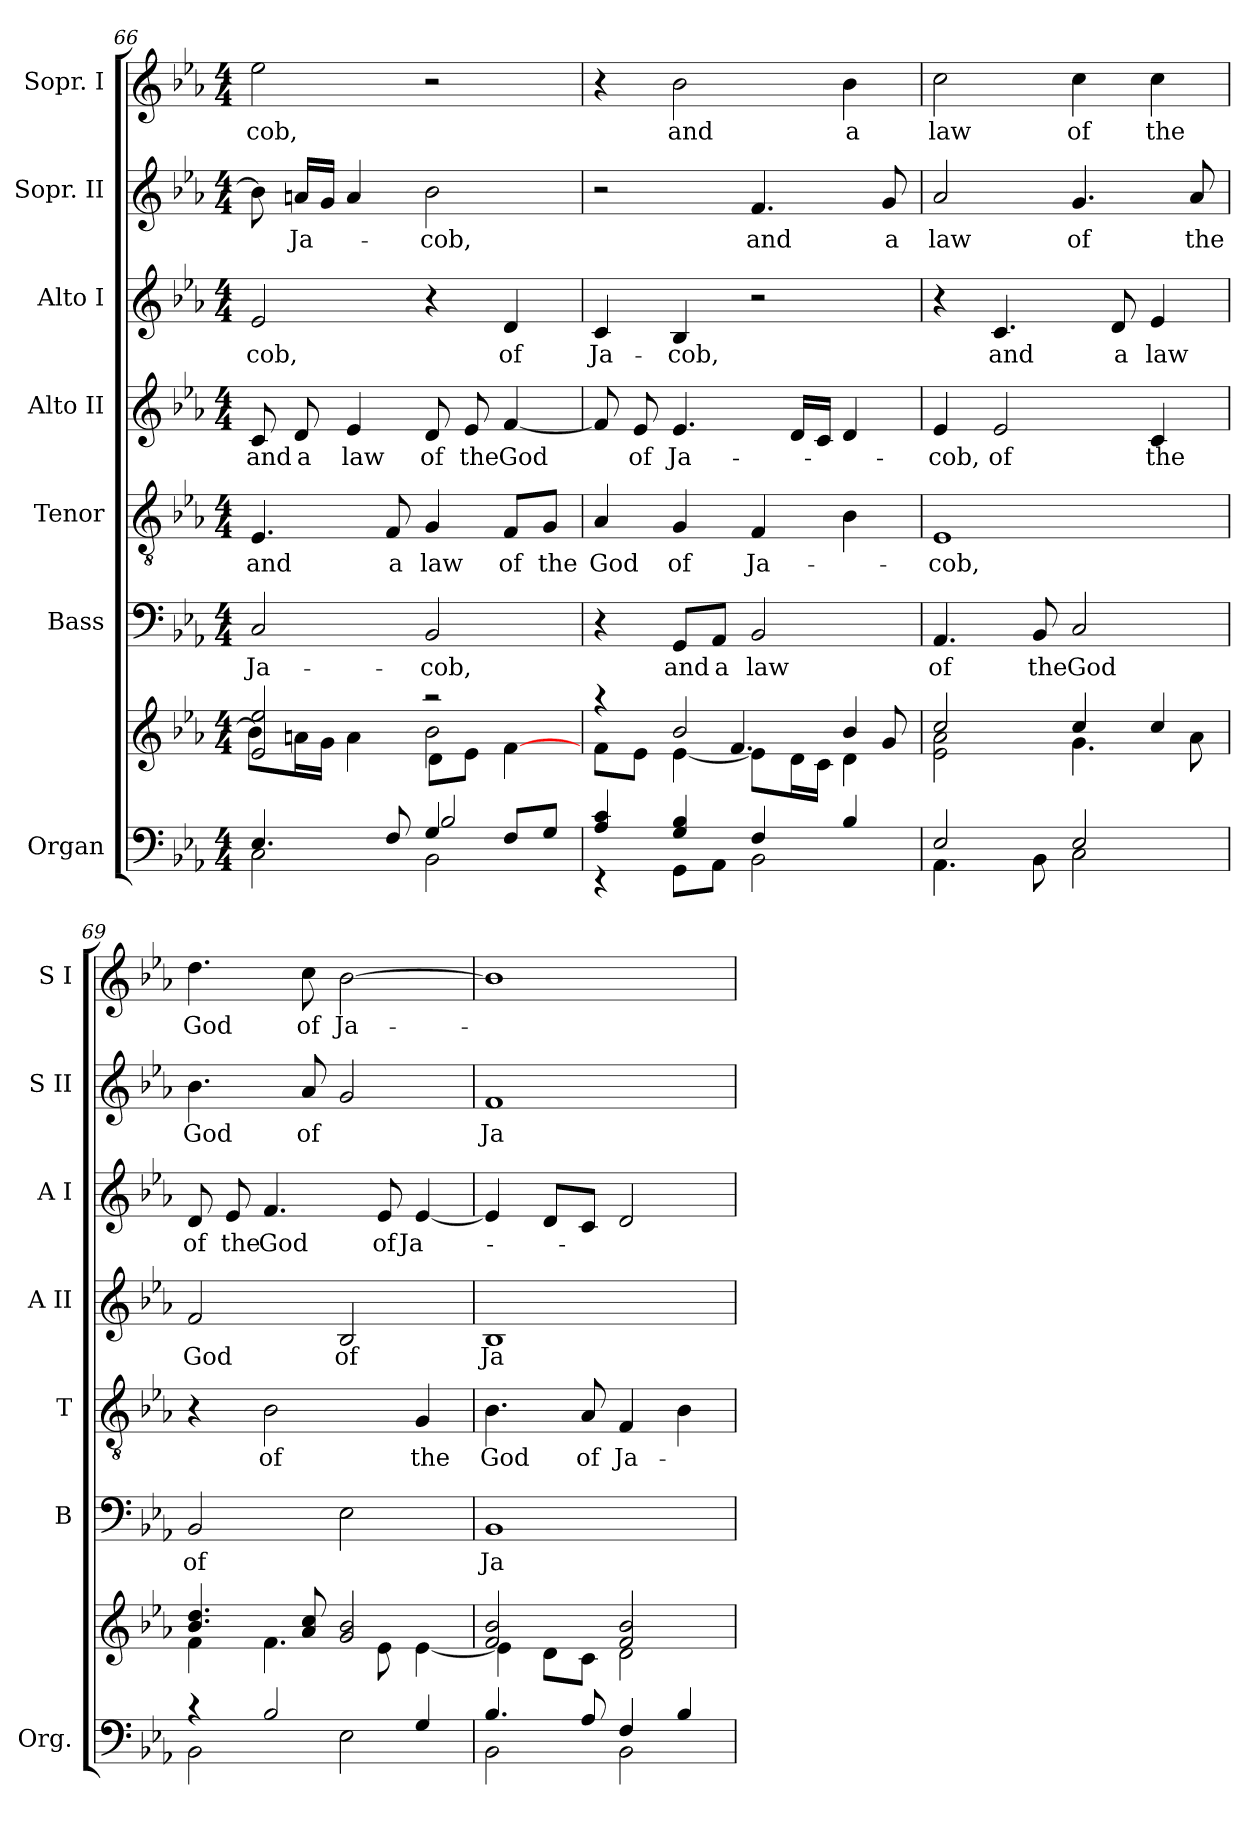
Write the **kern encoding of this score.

**kern	**kern	**kern	**text	**kern	**text	**kern	**text	**kern	**text	**kern	**text	**kern	**text
*part7	*part7	*part6	*part6	*part5	*part5	*part4	*part4	*part3	*part3	*part2	*part2	*part1	*part1
*staff8	*staff7	*staff6	*staff6	*staff5	*staff5	*staff4	*staff4	*staff3	*staff3	*staff2	*staff2	*staff1	*staff1
*I"Organ	*	*I"Bass	*	*I"Tenor	*	*I"Alto II	*	*I"Alto I	*	*I"Sopr. II	*	*I"Sopr. I	*
*I'Org.	*	*I'B	*	*I'T	*	*I'A II	*	*I'A I	*	*I'S II	*	*I'S I	*
*clefF4	*clefG2	*clefF4	*	*clefGv2	*	*clefG2	*	*clefG2	*	*clefG2	*	*clefG2	*
*k[b-e-a-]	*k[b-e-a-]	*k[b-e-a-]	*	*k[b-e-a-]	*	*k[b-e-a-]	*	*k[b-e-a-]	*	*k[b-e-a-]	*	*k[b-e-a-]	*
*E-:	*E-:	*E-:	*	*E-:	*	*E-:	*	*E-:	*	*E-:	*	*E-:	*
*M4/4	*M4/4	*M4/4	*	*M4/4	*	*M4/4	*	*M4/4	*	*M4/4	*	*M4/4	*
=66	=66	=66	=66	=66	=66	=66	=66	=66	=66	=66	=66	=66	=66
*^	*^	*	*	*	*	*	*	*	*	*	*	*	*
*	*^	*	*^	*	*	*	*	*	*	*	*	*	*	*	*
4.E-!/	2C!\	2ryy	2e-!/ 2ee-!/	8b-!\L]	2ryy	2C/	Ja-	4.E-/	and	8c/	and	2e-/	-cob,	8b-\]	.	2ee-\	-cob,
.	.	.	.	16an!\L	.	.	.	.	.	8d/	a	.	.	16an/LL	Ja-	.	.
.	.	.	.	16g!\JJ	.	.	.	.	.	.	.	.	.	16g/JJ	.	.	.
.	.	.	.	4a!\	.	.	.	.	.	4e-/	law	.	.	4a/	.	.	.
8F!/	.	.	.	.	.	.	.	8F/	a	.	.	.	.	.	.	.	.
4G!/	2BB-!\	2B-!/	2raa	2b-!\	8d!\L	2BB-/	-cob,	4G/	law	8d/	of	4r	.	2b-\	-cob,	2r	.
.	.	.	.	.	8e-!\J	.	.	.	.	8e-/	the	.	.	.	.	.	.
8F!/L	.	.	.	.	[4f!\	.	.	8F/L	of	[4f/	God	4d/	of	.	.	.	.
8G!/J	.	.	.	.	.	.	.	8G/J	the	.	.	.	.	.	.	.	.
*	*v	*v	*	*	*	*	*	*	*	*	*	*	*	*	*	*	*
!!LO:LB:g=z
=67	=67	=67	=67	=67	=67	=67	=67	=67	=67	=67	=67	=67	=67	=67	=67	=67
4A-!/ 4c!/	4rEE	4raa	8f!\L	2ryy	4r	.	4A-/	God	8f/]	.	4c/	Ja-	2r	.	4r	.
.	.	.	8e-!\J	.	.	.	.	.	8e-/	of	.	.	.	.	.	.
4G!/ 4B-!/	8GG!\L	2b-!/	[<4e-!\	.	8GG/L	and	4G/	of	4.e-/	Ja-	4B-/	-cob,	.	.	2b-\	and
.	8AA-!\J	.	.	.	8AA-/J	a	.	.	.	.	.	.	.	.	.	.
4F!/	2BB-!\	.	8e-!\L]	4.f!/	2BB-/	law	4F/	Ja-	.	.	2r	.	4.f/	and	.	.
.	.	.	16d!\L	.	.	.	.	.	16d/LL	.	.	.	.	.	.	.
.	.	.	16c!\JJ	.	.	.	.	.	16c/JJ	.	.	.	.	.	.	.
4B-!/	.	4b-!/	4d!\	.	.	.	4B-\	.	4d/	.	.	.	.	.	4b-\	a
.	.	.	.	8g!/	.	.	.	.	.	.	.	.	8g/	a	.	.
*	*	*	*v	*v	*	*	*	*	*	*	*	*	*	*	*	*
=68	=68	=68	=68	=68	=68	=68	=68	=68	=68	=68	=68	=68	=68	=68	=68
2E-!/	4.AA-!\	2cc!/	2e-!\ 2a-!\	4.AA-/	of	1E-	-cob,	4e-/	-cob,	4r	.	2a-/	law	2cc\	law
.	.	.	.	.	.	.	.	2e-/	of	4.c/	and	.	.	.	.
.	8BB-!\	.	.	8BB-/	the	.	.	.	.	.	.	.	.	.	.
2E-!/	2C!\	4cc!/	4.g!\	2C/	God	.	.	.	.	.	.	4.g/	of	4cc\	of
.	.	.	.	.	.	.	.	.	.	8d/	a	.	.	.	.
.	.	4cc!/	.	.	.	.	.	4c/	the	4e-/	law	.	.	4cc\	the
.	.	.	8a-!\	.	.	.	.	.	.	.	.	8a-/	the	.	.
=69	=69	=69	=69	=69	=69	=69	=69	=69	=69	=69	=69	=69	=69	=69	=69
4rc	2BB-!\	4.b-!/ 4.dd!/	4f!\	2BB-/	of	4r	.	2f/	God	8d/	of	4.b-\	God	4.dd\	God
.	.	.	.	.	.	.	.	.	.	8e-/	the	.	.	.	.
2B-!/	.	.	4.f!\	.	.	2B-\	of	.	.	4.f/	God	.	.	.	.
.	.	8a-!/ 8cc!/	.	.	.	.	.	.	.	.	.	8a-/	of	8cc\	of
.	2E-!\	2g!/ 2b-!/	.	2E-\	.	.	.	2B-/	of	.	.	2g/	.	[2b-\	Ja-
.	.	.	8e-!\	.	.	.	.	.	.	8e-/	of	.	.	.	.
4G!/	.	.	[<4e-!\	.	.	4G/	the	.	.	[4e-/	Ja-	.	.	.	.
=70	=70	=70	=70	=70	=70	=70	=70	=70	=70	=70	=70	=70	=70	=70	=70
4.B-!/	2BB-!\	2f!/ 2b-!/	4e-!\]	1BB-	Ja-	4.B-\	God	1B-	Ja-	4e-/]	.	1f	Ja-	1b-]	.
.	.	.	8d!\L	.	.	.	.	.	.	8d/L	.	.	.	.	.
8A-!/	.	.	8c!\J	.	.	8A-/	of	.	.	8c/J	.	.	.	.	.
4F!/	2BB-!\	2f!/ 2b-!/	2d!\	.	.	4F/	Ja-	.	.	2d/	.	.	.	.	.
4B-!/	.	.	.	.	.	4B-\	.	.	.	.	.	.	.	.	.
*v	*v	*	*	*	*	*	*	*	*	*	*	*	*	*	*
*	*v	*v	*	*	*	*	*	*	*	*	*	*	*	*
=	=	=	=	=	=	=	=	=	=	=	=	=	=
*-	*-	*-	*-	*-	*-	*-	*-	*-	*-	*-	*-	*-	*-
